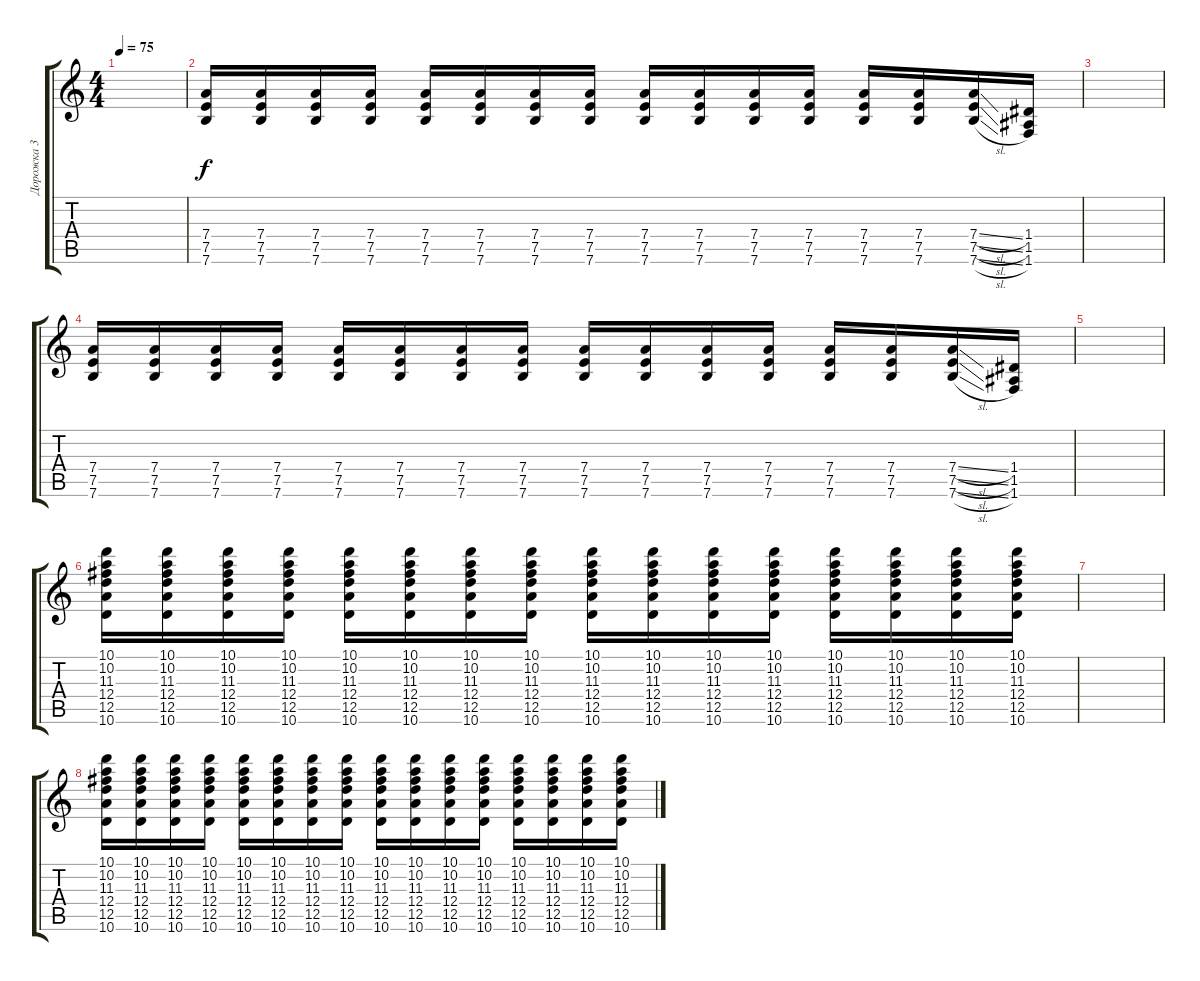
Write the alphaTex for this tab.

\track ("Дорожка 3" "Дорожка 3") {instrument overdrivenguitar}
\staff {score tabs}
\tuning (E4 B3 G3 D3 A2 E2) {hide}
\ts (4 4)
\tempo 75
\clef g2
\ks c
|
(7.4 7.5 7.6).16 (7.4 7.5 7.6).16 (7.4 7.5 7.6).16 (7.4 7.5 7.6).16 (7.4 7.5 7.6).16 (7.4 7.5 7.6).16 (7.4 7.5 7.6).16 (7.4 7.5 7.6).16 (7.4 7.5 7.6).16 (7.4 7.5 7.6).16 (7.4 7.5 7.6).16 (7.4 7.5 7.6).16 (7.4 7.5 7.6).16 (7.4 7.5 7.6).16 (7.4{sl} 7.5{sl} 7.6{sl}).16 (1.4 1.5 1.6).16 |
|
(7.4 7.5 7.6).16 (7.4 7.5 7.6).16 (7.4 7.5 7.6).16 (7.4 7.5 7.6).16 (7.4 7.5 7.6).16 (7.4 7.5 7.6).16 (7.4 7.5 7.6).16 (7.4 7.5 7.6).16 (7.4 7.5 7.6).16 (7.4 7.5 7.6).16 (7.4 7.5 7.6).16 (7.4 7.5 7.6).16 (7.4 7.5 7.6).16 (7.4 7.5 7.6).16 (7.4{sl} 7.5{sl} 7.6{sl}).16 (1.4 1.5 1.6).16 |
|
(10.1 10.2 11.3 12.4 12.5 10.6).16 (10.1 10.2 11.3 12.4 12.5 10.6).16 (10.1 10.2 11.3 12.4 12.5 10.6).16 (10.1 10.2 11.3 12.4 12.5 10.6).16 (10.1 10.2 11.3 12.4 12.5 10.6).16 (10.1 10.2 11.3 12.4 12.5 10.6).16 (10.1 10.2 11.3 12.4 12.5 10.6).16 (10.1 10.2 11.3 12.4 12.5 10.6).16 (10.1 10.2 11.3 12.4 12.5 10.6).16 (10.1 10.2 11.3 12.4 12.5 10.6).16 (10.1 10.2 11.3 12.4 12.5 10.6).16 (10.1 10.2 11.3 12.4 12.5 10.6).16 (10.1 10.2 11.3 12.4 12.5 10.6).16 (10.1 10.2 11.3 12.4 12.5 10.6).16 (10.1 10.2 11.3 12.4 12.5 10.6).16 (10.1 10.2 11.3 12.4 12.5 10.6).16 |
|
(10.1 10.2 11.3 12.4 12.5 10.6).16 (10.1 10.2 11.3 12.4 12.5 10.6).16 (10.1 10.2 11.3 12.4 12.5 10.6).16 (10.1 10.2 11.3 12.4 12.5 10.6).16 (10.1 10.2 11.3 12.4 12.5 10.6).16 (10.1 10.2 11.3 12.4 12.5 10.6).16 (10.1 10.2 11.3 12.4 12.5 10.6).16 (10.1 10.2 11.3 12.4 12.5 10.6).16 (10.1 10.2 11.3 12.4 12.5 10.6).16 (10.1 10.2 11.3 12.4 12.5 10.6).16 (10.1 10.2 11.3 12.4 12.5 10.6).16 (10.1 10.2 11.3 12.4 12.5 10.6).16 (10.1 10.2 11.3 12.4 12.5 10.6).16 (10.1 10.2 11.3 12.4 12.5 10.6).16 (10.1 10.2 11.3 12.4 12.5 10.6).16 (10.1 10.2 11.3 12.4 12.5 10.6).16
